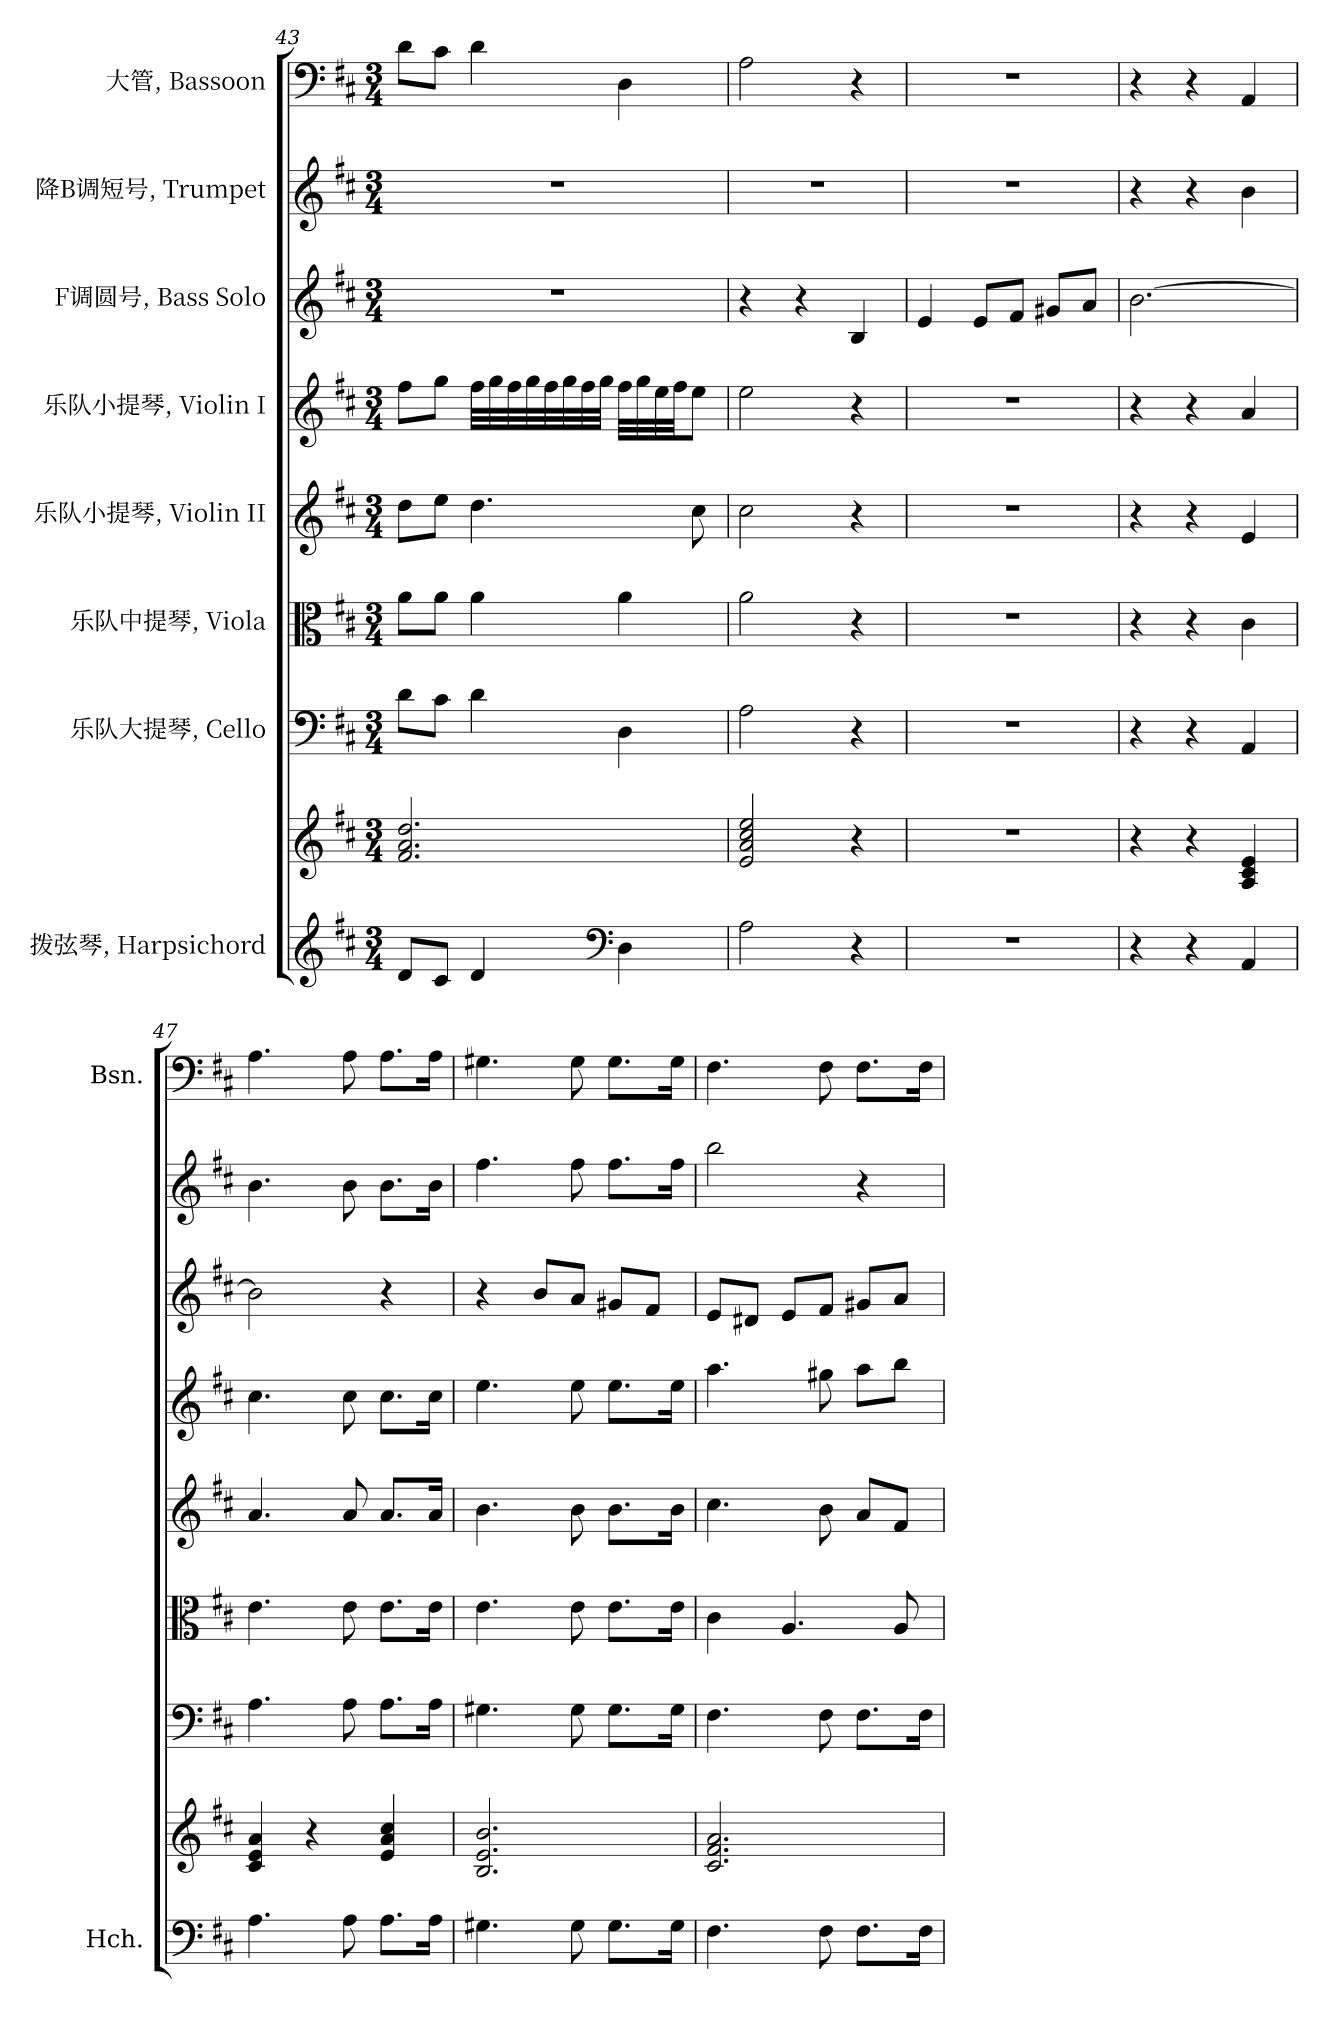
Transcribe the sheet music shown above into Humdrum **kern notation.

**kern	**kern	**kern	**kern	**kern	**kern	**kern	**kern	**kern
*part8	*part8	*part7	*part6	*part5	*part4	*part3	*part2	*part1
*staff9	*staff8	*staff7	*staff6	*staff5	*staff4	*staff3	*staff2	*staff1
*I"拨弦琴, Harpsichord	*	*I"乐队大提琴, Cello	*I"乐队中提琴, Viola	*I"乐队小提琴, Violin II	*I"乐队小提琴, Violin I	*I"F调圆号, Bass Solo	*I"降B调短号, Trumpet	*I"大管, Bassoon
*I'Hch.	*	*	*	*	*	*	*	*I'Bsn.
*clefG2	*clefG2	*clefF4	*clefC3	*clefG2	*clefG2	*clefG2	*clefG2	*clefF4
*	*	*	*	*	*	*ITrd4c7	*ITrd1c2	*
*k[f#c#]	*k[f#c#]	*k[f#c#]	*k[f#c#]	*k[f#c#]	*k[f#c#]	*k[f#]	*k[]	*k[f#c#]
*M3/4	*M3/4	*M3/4	*M3/4	*M3/4	*M3/4	*M3/4	*M3/4	*M3/4
=43	=43	=43	=43	=43	=43	=43	=43	=43
8d/L	2.f#/ 2.a/ 2.dd/	8d\L	8a\L	8dd\L	8ff#\L	2.r	2.r	8d\L
8c#/J	.	8c#\J	8a\J	8ee\J	8gg\J	.	.	8c#\J
4d/	.	4d\	4a\	4.dd\	32ff#\LLL	.	.	4d\
.	.	.	.	.	32gg\	.	.	.
.	.	.	.	.	32ff#\	.	.	.
.	.	.	.	.	32gg\	.	.	.
.	.	.	.	.	32ff#\	.	.	.
.	.	.	.	.	32gg\	.	.	.
.	.	.	.	.	32ff#\	.	.	.
.	.	.	.	.	32gg\JJJ	.	.	.
*clefF4	*	*	*	*	*	*	*	*
4D\	.	4D\	4a\	.	32ff#\LLL	.	.	4D\
.	.	.	.	.	32gg\	.	.	.
.	.	.	.	.	32ee\	.	.	.
.	.	.	.	.	32ff#\JJ	.	.	.
.	.	.	.	8cc#\	8ee\J	.	.	.
=44	=44	=44	=44	=44	=44	=44	=44	=44
2A\	2e/ 2a/ 2cc#/ 2ee/	2A\	2a\	2cc#\	2ee\	4r	2.r	2A\
.	.	.	.	.	.	4r	.	.
4r	4r	4r	4r	4r	4r	4E/	.	4r
!!LO:PB:g=z
=45	=45	=45	=45	=45	=45	=45	=45	=45
2.r	2.r	2.r	2.r	2.r	2.r	4A/	2.r	2.r
.	.	.	.	.	.	8A/L	.	.
.	.	.	.	.	.	8B/J	.	.
.	.	.	.	.	.	8c#X/L	.	.
.	.	.	.	.	.	8d/J	.	.
=46	=46	=46	=46	=46	=46	=46	=46	=46
4r	4r	4r	4r	4r	4r	[2.e\	4r	4r
4r	4r	4r	4r	4r	4r	.	4r	4r
4AA/	4A/ 4c#/ 4e/	4AA/	4c#\	4e/	4a/	.	4a\	4AA/
=47	=47	=47	=47	=47	=47	=47	=47	=47
4.A\	4c#/ 4e/ 4a/	4.A\	4.e\	4.a/	4.cc#\	2e\]	4.a\	4.A\
.	4r	.	.	.	.	.	.	.
8A\	.	8A\	8e\	8a/	8cc#\	.	8a\	8A\
8.A\L	4e/ 4a/ 4cc#/	8.A\L	8.e\L	8.a/L	8.cc#\L	4r	8.a\L	8.A\L
16A\Jk	.	16A\Jk	16e\Jk	16a/Jk	16cc#\Jk	.	16a\Jk	16A\Jk
=48	=48	=48	=48	=48	=48	=48	=48	=48
4.G#X\	2.B/ 2.e/ 2.b/	4.G#X\	4.e\	4.b\	4.ee\	4r	4.ee\	4.G#X\
.	.	.	.	.	.	8e/L	.	.
8G#\	.	8G#\	8e\	8b\	8ee\	8d/J	8ee\	8G#\
8.G#\L	.	8.G#\L	8.e\L	8.b\L	8.ee\L	8c#X/L	8.ee\L	8.G#\L
.	.	.	.	.	.	8B/J	.	.
16G#\Jk	.	16G#\Jk	16e\Jk	16b\Jk	16ee\Jk	.	16ee\Jk	16G#\Jk
=49	=49	=49	=49	=49	=49	=49	=49	=49
4.F#\	2.c#/ 2.f#/ 2.a/	4.F#\	4c#\	4.cc#\	4.aa\	8A/L	2aa\	4.F#\
.	.	.	.	.	.	8G#X/J	.	.
.	.	.	4.A/	.	.	8A/L	.	.
8F#\	.	8F#\	.	8b\	8gg#X\	8B/J	.	8F#\
8.F#\L	.	8.F#\L	.	8a/L	8aa\L	8c#X/L	4r	8.F#\L
.	.	.	8A/	8f#/J	8bb\J	8d/J	.	.
16F#\Jk	.	16F#\Jk	.	.	.	.	.	16F#\Jk
=	=	=	=	=	=	=	=	=
*-	*-	*-	*-	*-	*-	*-	*-	*-
